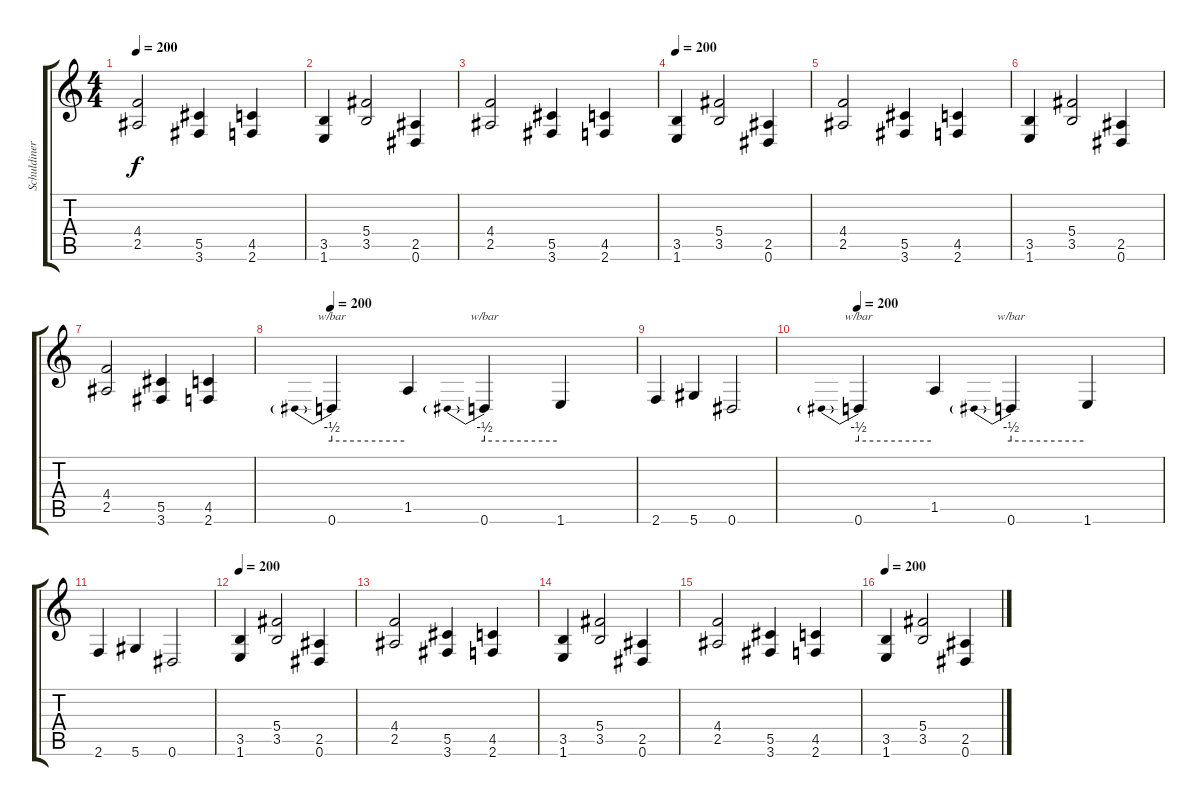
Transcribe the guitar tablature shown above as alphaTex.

\track ("Schuldiner" "Schuldiner") {instrument distortionguitar}
\staff {score tabs}
\tuning (Eb4 Bb3 Gb3 Db3 Ab2 Eb2) {hide}
\ts (4 4)
\tempo 200
\clef g2
\ks c
(4.4 2.5).2{dy f} (5.5 3.6).4 (4.5 2.6).4 |
(3.5 1.6).4 (5.4 3.5).2 (2.5 0.6).4 |
(4.4 2.5).2 (5.5 3.6).4 (4.5 2.6).4 |
\tempo 200
(3.5 1.6).4 (5.4 3.5).2 (2.5 0.6).4 |
(4.4 2.5).2 (5.5 3.6).4 (4.5 2.6).4 |
(3.5 1.6).4 (5.4 3.5).2 (2.5 0.6).4 |
(4.4 2.5).2 (5.5 3.6).4 (4.5 2.6).4 |
\tempo 200
0.6.4{tbe (predive default 0 -2 60 -2)} 1.5.4 0.6.4{tbe (predive default 0 -2 60 -2)} 1.6.4 |
2.6.4 5.6.4 0.6.2 |
\tempo 200
0.6.4{tbe (predive default 0 -2 60 -2)} 1.5.4 0.6.4{tbe (predive default 0 -2 60 -2)} 1.6.4 |
2.6.4 5.6.4 0.6.2 |
\tempo 200
(3.5 1.6).4 (5.4 3.5).2 (2.5 0.6).4 |
(4.4 2.5).2 (5.5 3.6).4 (4.5 2.6).4 |
(3.5 1.6).4 (5.4 3.5).2 (2.5 0.6).4 |
(4.4 2.5).2 (5.5 3.6).4 (4.5 2.6).4 |
\tempo 200
(3.5 1.6).4 (5.4 3.5).2 (2.5 0.6).4
